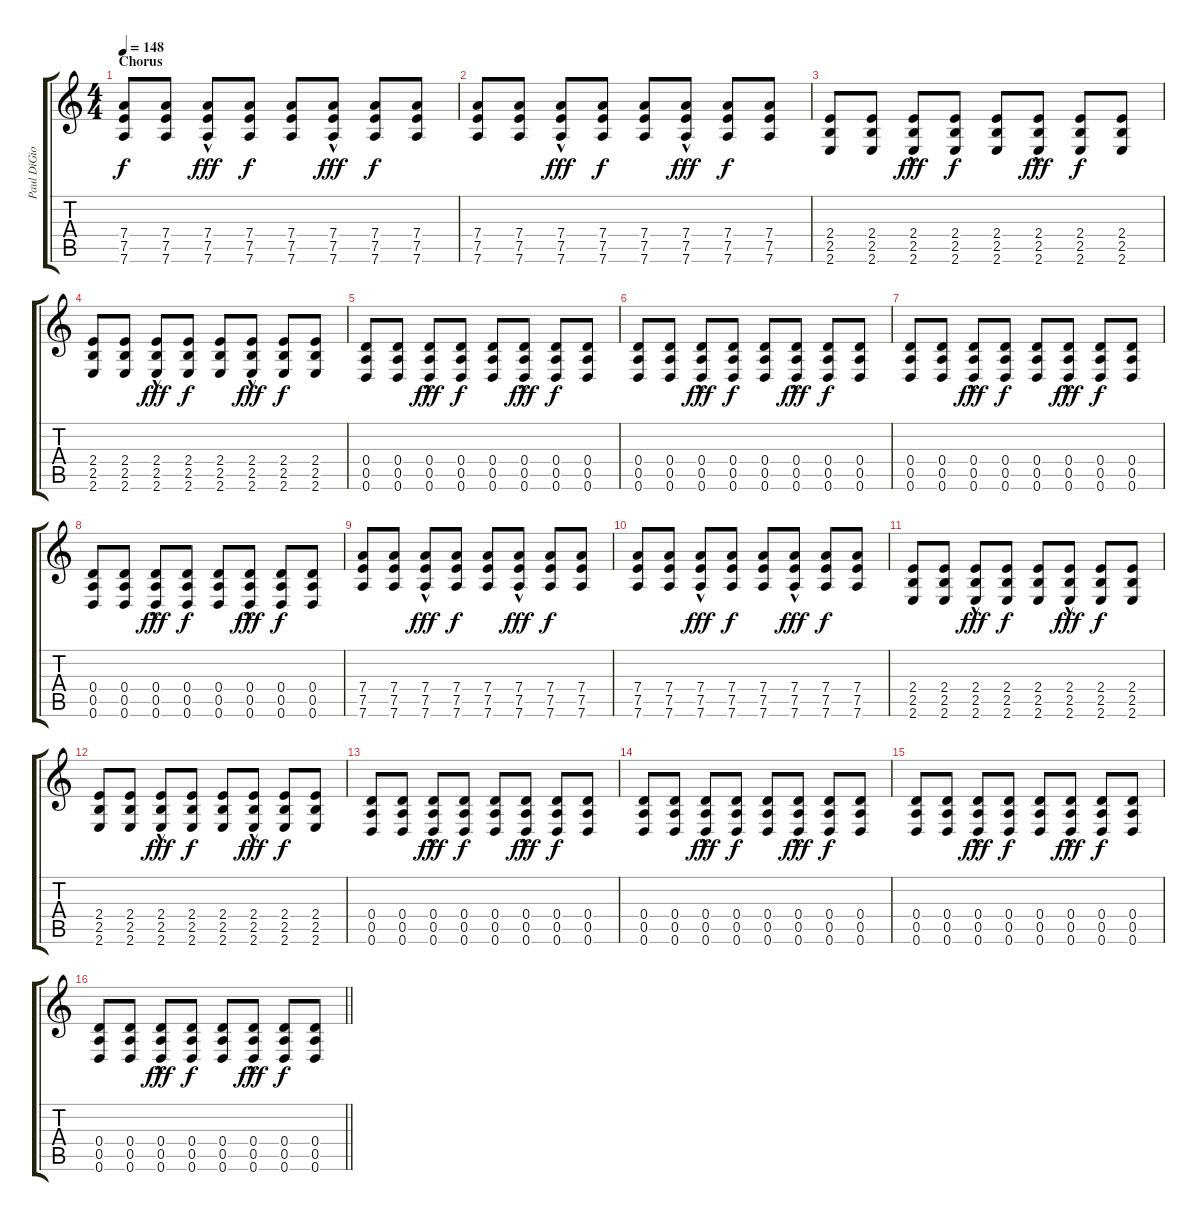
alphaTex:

\track ("Paul DiGiovanni (Overdub Guitar)" "Paul DiGio") {instrument overdrivenguitar}
\staff {score tabs}
\tuning (D4 A3 Gb3 D3 A2 D2) {hide}
\ts (4 4)
\section ("" "Chorus")
\tempo 148
\clef g2
\ks c
(7.4 7.5 7.6).8{dy f} (7.4 7.5 7.6).8 (7.4 7.5 7.6{hac}).8{dy fff} (7.4 7.5 7.6).8{dy f} (7.4 7.5 7.6).8 (7.4 7.5 7.6{hac}).8{dy fff} (7.4 7.5 7.6).8{dy f} (7.4 7.5 7.6).8 |
(7.4 7.5 7.6).8 (7.4 7.5 7.6).8 (7.4 7.5 7.6{hac}).8{dy fff} (7.4 7.5 7.6).8{dy f} (7.4 7.5 7.6).8 (7.4 7.5 7.6{hac}).8{dy fff} (7.4 7.5 7.6).8{dy f} (7.4 7.5 7.6).8 |
(2.4 2.5 2.6).8 (2.4 2.5 2.6).8 (2.4 2.5 2.6{hac}).8{dy fff} (2.4 2.5 2.6).8{dy f} (2.4 2.5 2.6).8 (2.4 2.5 2.6{hac}).8{dy fff} (2.4 2.5 2.6).8{dy f} (2.4 2.5 2.6).8 |
(2.4 2.5 2.6).8 (2.4 2.5 2.6).8 (2.4 2.5 2.6{hac}).8{dy fff} (2.4 2.5 2.6).8{dy f} (2.4 2.5 2.6).8 (2.4 2.5 2.6{hac}).8{dy fff} (2.4 2.5 2.6).8{dy f} (2.4 2.5 2.6).8 |
(0.4 0.5 0.6).8 (0.4 0.5 0.6).8 (0.4 0.5 0.6{hac}).8{dy fff} (0.4 0.5 0.6).8{dy f} (0.4 0.5 0.6).8 (0.4 0.5 0.6{hac}).8{dy fff} (0.4 0.5 0.6).8{dy f} (0.4 0.5 0.6).8 |
(0.4 0.5 0.6).8 (0.4 0.5 0.6).8 (0.4 0.5 0.6{hac}).8{dy fff} (0.4 0.5 0.6).8{dy f} (0.4 0.5 0.6).8 (0.4 0.5 0.6{hac}).8{dy fff} (0.4 0.5 0.6).8{dy f} (0.4 0.5 0.6).8 |
(0.4 0.5 0.6).8 (0.4 0.5 0.6).8 (0.4 0.5 0.6{hac}).8{dy fff} (0.4 0.5 0.6).8{dy f} (0.4 0.5 0.6).8 (0.4 0.5 0.6{hac}).8{dy fff} (0.4 0.5 0.6).8{dy f} (0.4 0.5 0.6).8 |
(0.4 0.5 0.6).8 (0.4 0.5 0.6).8 (0.4 0.5 0.6{hac}).8{dy fff} (0.4 0.5 0.6).8{dy f} (0.4 0.5 0.6).8 (0.4 0.5 0.6{hac}).8{dy fff} (0.4 0.5 0.6).8{dy f} (0.4 0.5 0.6).8 |
(7.4 7.5 7.6).8 (7.4 7.5 7.6).8 (7.4 7.5 7.6{hac}).8{dy fff} (7.4 7.5 7.6).8{dy f} (7.4 7.5 7.6).8 (7.4 7.5 7.6{hac}).8{dy fff} (7.4 7.5 7.6).8{dy f} (7.4 7.5 7.6).8 |
(7.4 7.5 7.6).8 (7.4 7.5 7.6).8 (7.4 7.5 7.6{hac}).8{dy fff} (7.4 7.5 7.6).8{dy f} (7.4 7.5 7.6).8 (7.4 7.5 7.6{hac}).8{dy fff} (7.4 7.5 7.6).8{dy f} (7.4 7.5 7.6).8 |
(2.4 2.5 2.6).8 (2.4 2.5 2.6).8 (2.4 2.5 2.6{hac}).8{dy fff} (2.4 2.5 2.6).8{dy f} (2.4 2.5 2.6).8 (2.4 2.5 2.6{hac}).8{dy fff} (2.4 2.5 2.6).8{dy f} (2.4 2.5 2.6).8 |
(2.4 2.5 2.6).8 (2.4 2.5 2.6).8 (2.4 2.5 2.6{hac}).8{dy fff} (2.4 2.5 2.6).8{dy f} (2.4 2.5 2.6).8 (2.4 2.5 2.6{hac}).8{dy fff} (2.4 2.5 2.6).8{dy f} (2.4 2.5 2.6).8 |
(0.4 0.5 0.6).8 (0.4 0.5 0.6).8 (0.4 0.5 0.6{hac}).8{dy fff} (0.4 0.5 0.6).8{dy f} (0.4 0.5 0.6).8 (0.4 0.5 0.6{hac}).8{dy fff} (0.4 0.5 0.6).8{dy f} (0.4 0.5 0.6).8 |
(0.4 0.5 0.6).8 (0.4 0.5 0.6).8 (0.4 0.5 0.6{hac}).8{dy fff} (0.4 0.5 0.6).8{dy f} (0.4 0.5 0.6).8 (0.4 0.5 0.6{hac}).8{dy fff} (0.4 0.5 0.6).8{dy f} (0.4 0.5 0.6).8 |
(0.4 0.5 0.6).8 (0.4 0.5 0.6).8 (0.4 0.5 0.6{hac}).8{dy fff} (0.4 0.5 0.6).8{dy f} (0.4 0.5 0.6).8 (0.4 0.5 0.6{hac}).8{dy fff} (0.4 0.5 0.6).8{dy f} (0.4 0.5 0.6).8 |
\barLineRight lightlight
(0.4 0.5 0.6).8 (0.4 0.5 0.6).8 (0.4 0.5 0.6{hac}).8{dy fff} (0.4 0.5 0.6).8{dy f} (0.4 0.5 0.6).8 (0.4 0.5 0.6{hac}).8{dy fff} (0.4 0.5 0.6).8{dy f} (0.4 0.5 0.6).8
